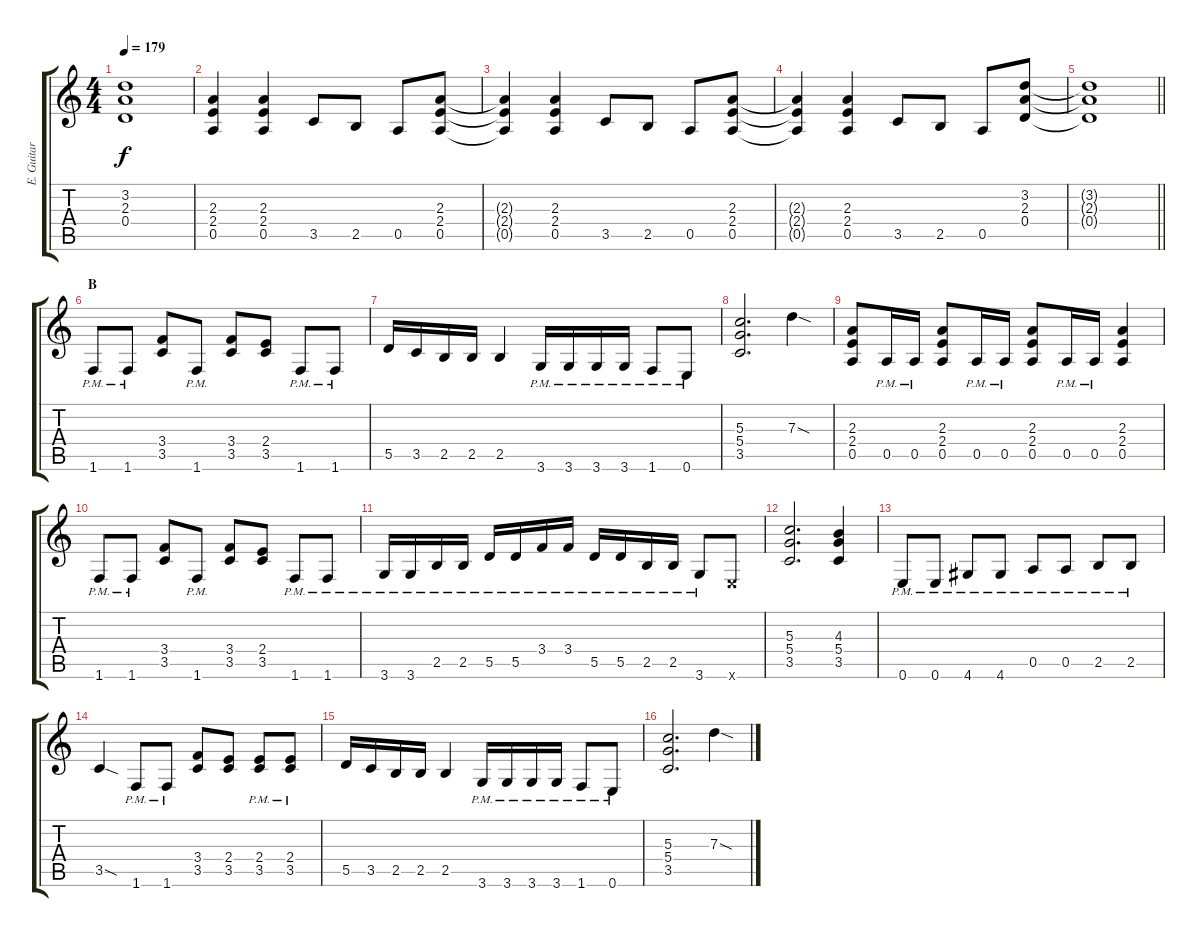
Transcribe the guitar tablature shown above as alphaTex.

\track ("E. Guitar II" "E. Guitar ") {instrument overdrivenguitar}
\staff {score tabs}
\tuning (E4 B3 G3 D3 A2 E2) {hide}
\ts (4 4)
\tempo 179
\clef g2
\ks c
(3.2{t} 2.3{t} 0.4{t}).1{dy f} |
(2.3 2.4 0.5).4 (2.3 2.4 0.5).4 3.5.8 2.5.8 0.5.8 (2.3 2.4 0.5).8 |
(2.3{t} 2.4{t} 0.5{t}).4 (2.3 2.4 0.5).4 3.5.8 2.5.8 0.5.8 (2.3 2.4 0.5).8 |
(2.3{t} 2.4{t} 0.5{t}).4 (2.3 2.4 0.5).4 3.5.8 2.5.8 0.5.8 (3.2 2.3 0.4).8 |
\barLineRight lightlight
(3.2{t} 2.3{t} 0.4{t}).1 |
\section ("" "B")
1.6{pm}.8 1.6{pm}.8 (3.4 3.5).8 1.6{pm}.8 (3.4 3.5).8 (2.4 3.5).8 1.6{pm}.8 1.6{pm}.8 |
5.5.16 3.5.16 2.5.16 2.5.16 2.5.4 3.6{pm}.16 3.6{pm}.16 3.6{pm}.16 3.6{pm}.16 1.6{pm}.8 0.6{pm}.8 |
(5.3 5.4 3.5).2{d} 7.3{sod}.4 |
(2.3 2.4 0.5).8 0.5{pm}.16 0.5{pm}.16 (2.3 2.4 0.5).8 0.5{pm}.16 0.5{pm}.16 (2.3 2.4 0.5).8 0.5{pm}.16 0.5{pm}.16 (2.3 2.4 0.5).4 |
1.6{pm}.8 1.6{pm}.8 (3.4 3.5).8 1.6{pm}.8 (3.4 3.5).8 (2.4 3.5).8 1.6{pm}.8 1.6{pm}.8 |
3.6{pm}.16 3.6{pm}.16 2.5{pm}.16 2.5{pm}.16 5.5{pm}.16 5.5{pm}.16 3.4{pm}.16 3.4{pm}.16 5.5{pm}.16 5.5{pm}.16 2.5{pm}.16 2.5{pm}.16 3.6{pm}.8 0.6{x}.8 |
(5.3 5.4 3.5).2{d} (4.3 5.4 3.5).4 |
0.6{pm}.8 0.6{pm}.8 4.6{pm}.8 4.6{pm}.8 0.5{pm}.8 0.5{pm}.8 2.5{pm}.8 2.5{pm}.8 |
3.5{sod}.4 1.6{pm}.8 1.6{pm}.8 (3.4 3.5).8 (2.4 3.5).8 (2.4{pm} 3.5{pm}).8 (2.4{pm} 3.5{pm}).8 |
5.5.16 3.5.16 2.5.16 2.5.16 2.5.4 3.6{pm}.16 3.6{pm}.16 3.6{pm}.16 3.6{pm}.16 1.6{pm}.8 0.6{pm}.8 |
(5.3 5.4 3.5).2{d} 7.3{sod}.4
